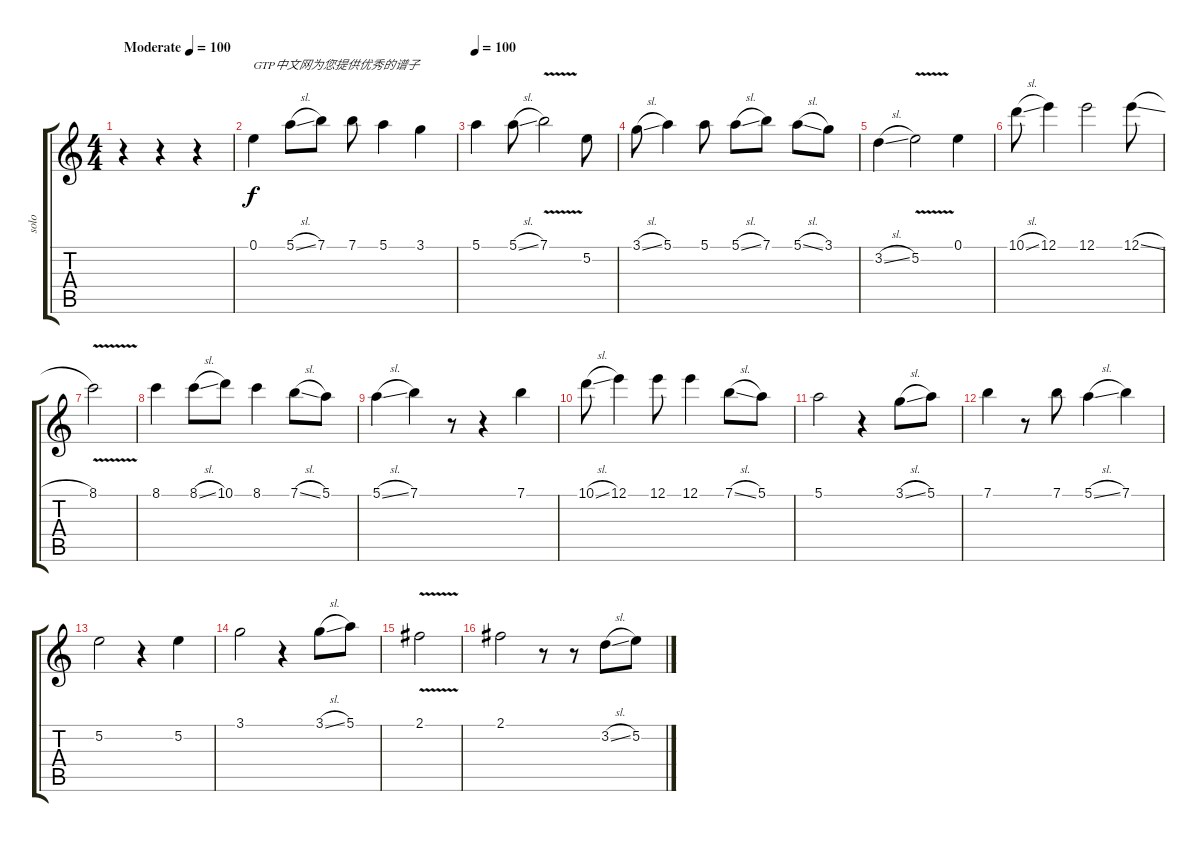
\track ("solo" "solo") {instrument overdrivenguitar}
\staff {score tabs}
\tuning (E4 B3 G3 D3 A2 E2) {hide}
\ts (4 4)
\tempo (100 "Moderate")
\clef g2
\ks c
r.4{dy f instrument overdrivenguitar} r.4 r.4 |
0.1.4{txt "GTP中文网为您提供优秀的谱子"} 5.1{sl}.8 7.1.8 7.1.8 5.1.4 3.1.4 |
\tempo 100
5.1.4 5.1{sl}.8 7.1{v}.2 5.2.8 |
3.1{sl}.8 5.1.4 5.1.8 5.1{sl}.8 7.1.8 5.1{sl}.8 3.1.8 |
3.2{sl}.4 5.2{v}.2 0.1.4 |
10.1{sl}.8 12.1.4 12.1.2 12.1{sl}.8 |
8.1{v}.2 |
8.1.4 8.1{sl}.8 10.1.8 8.1.4 7.1{sl}.8 5.1.8 |
5.1{sl}.4 7.1.4 r.8 r.4 7.1.4 |
10.1{sl}.8 12.1.4 12.1.8 12.1.4 7.1{sl}.8 5.1.8 |
5.1.2 r.4 3.1{sl}.8 5.1.8 |
7.1.4 r.8 7.1.8 5.1{sl}.4 7.1.4 |
5.2.2 r.4 5.2.4 |
3.1.2 r.4 3.1{sl}.8 5.1.8 |
2.1{v}.2 |
2.1.2 r.8 r.8 3.2{sl}.8 5.2.8
